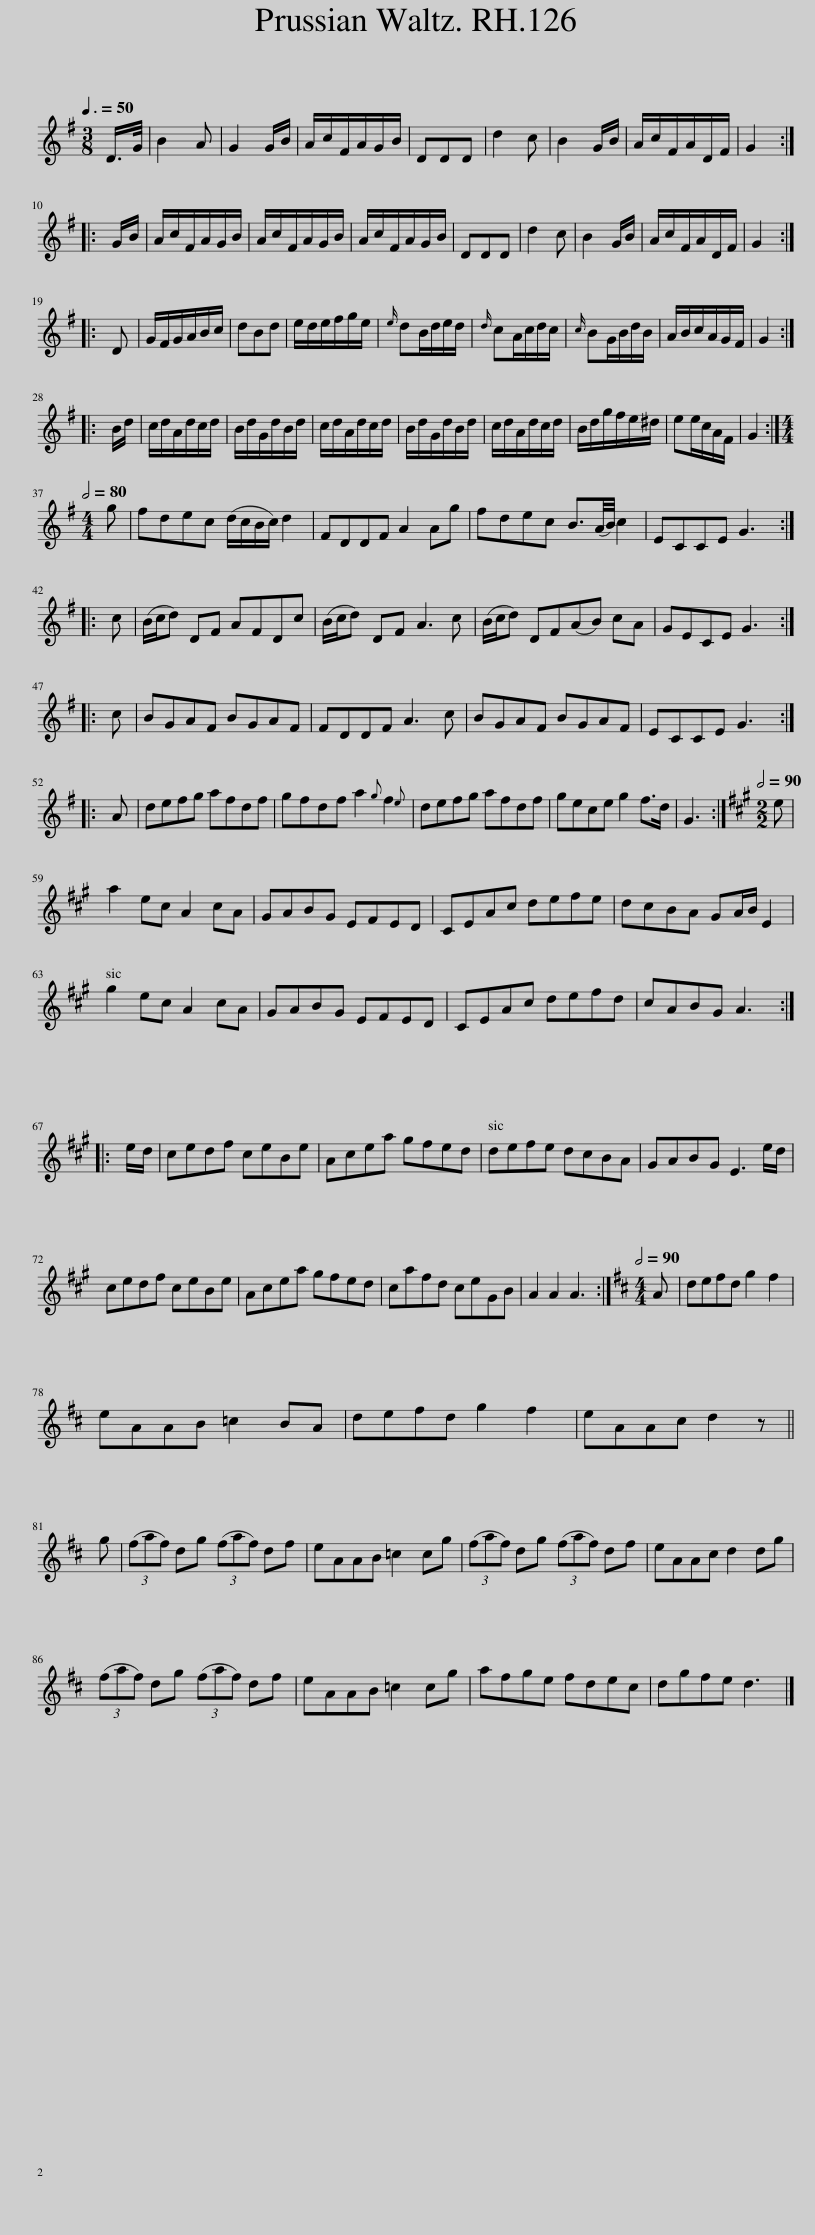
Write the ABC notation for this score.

X:1
L:1/8
Q:3/8=50
M:3/8
I:linebreak $
K:G
V:1 treble
V:1
 D/>G/ | B2 A | G2 G/B/ | A/c/F/A/G/B/ | DDD | %5
 d2 c | B2 G/B/ | A/c/F/A/D/F/ | G2 ::$ G/B/ | %10
 A/c/F/A/G/B/ | A/c/F/A/G/B/ | A/c/F/A/G/B/ | DDD | d2 c | %15
 B2 G/B/ | A/c/F/A/D/F/ | G2 ::$ D | G/F/G/A/B/c/ | %20
 dBd | e/d/e/f/g/e/ |{e} dB/d/e/d/ |{d} cA/c/d/c/ |{c} BG/B/d/B/ | %25
 A/B/c/A/G/F/ | G2 ::$ B/d/ | c/d/A/d/c/d/ | B/d/G/d/B/d/ | %30
 c/d/A/d/c/d/ | B/d/G/d/B/d/ | c/d/A/d/c/d/ | B/d/g/f/e/^d/ | ee/c/A/F/ | %35
 G2 :|$[M:4/4][Q:1/2=80] g | fdec (d/c/B/c/) d2 | FDDF A2 Ag | fdec B3/2(A/4B/4) c2 | %40
 ECCE G3 ::$ c | (B/c/d) DF AFDc | (B/c/d) DF A3 c | (B/c/d) DF(AB) cA | %45
 GECE G3 ::$ c | BGAF BGAF | FDDF A3 c | BGAF BGAF | %50
 ECCE G3 ::$ A | defg afdf | gfdf a2{g} f2{e} | defg afdf | %55
 gece g2 f>d | G3 :|[K:A][M:2/2][Q:1/2=90] e |$ a2 ec A2 cA | GABG EFED | %60
 CEAc defe | dcBA GA/B/ E2 |$ g2 ec A2 cA | GABG EFED | CEAc defd | %65
 cABG A3 ::$ e/d/ | cedf ceBe | Acea gfed | defe dcBA | %70
 GABG E3 e/d/ |$ cedf ceBe | Acea gfed | cafd ceGB | A2 A2 A3 :| %75
[K:D][M:4/4][Q:1/2=90] A | defd g2 f2 |$ eAAB =c2 BA | defd g2 f2 | eAAc d2 z ||$ %80
 g | (3(faf) dg (3(faf) df | eAAB =c2 cg | (3(faf) dg (3(faf) df | eAAc d2 dg |$ %85
 (3(faf) dg (3(faf) df | eAAB =c2 cg | afge fdec | dgfe d3 |] %89
